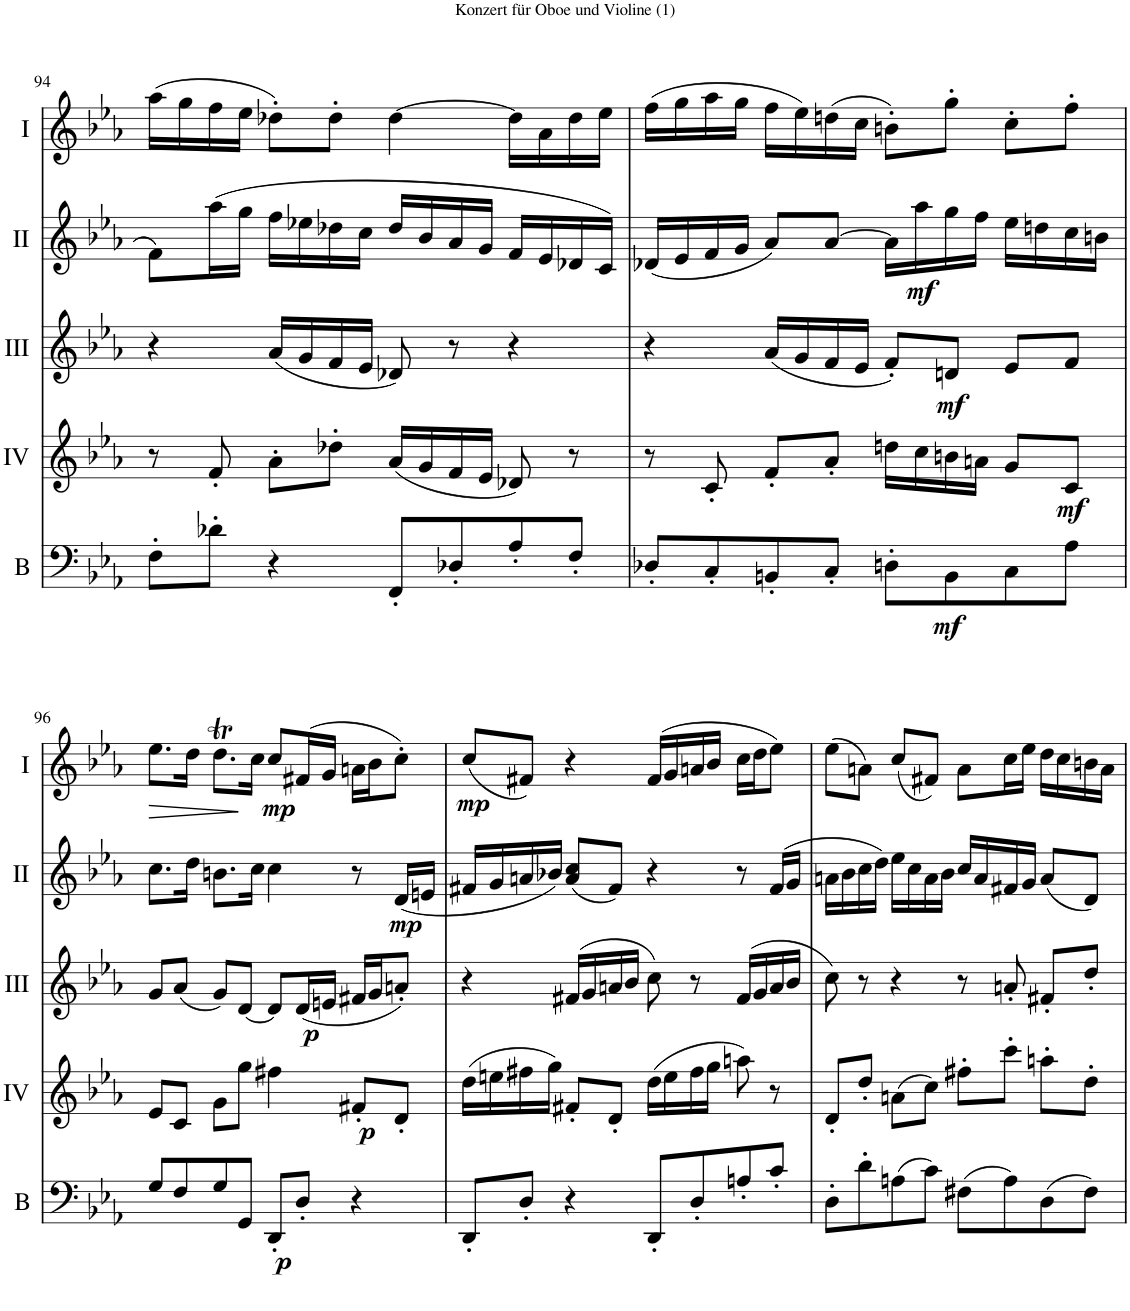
**kern	**dynam	**kern	**dynam	**kern	**dynam	**kern	**dynam	**kern	**dynam
*part5	*part5	*part4	*part4	*part3	*part3	*part2	*part2	*part1	*part1
*staff5	*staff5	*staff4	*staff4	*staff3	*staff3	*staff2	*staff2	*staff1	*staff1
*I"Basson	*	*I"Acc. 1	*	*I"Acc. 3	*	*I"Acc. 2	*	*I"Acc. 1	*
*I'B	*	*	*	*	*	*	*	*	*
!!LO:PB:g=z
*clefF4	*	*clefG2	*	*clefG2	*	*clefG2	*	*clefG2	*
*Trd7c12	*	*Trd7c12	*	*	*	*	*	*	*
*k[b-e-a-]	*	*k[b-e-a-]	*	*k[b-e-a-]	*	*k[b-e-a-]	*	*k[b-e-a-]	*
*M4/4	*	*M4/4	*	*M4/4	*	*M4/4	*	*M4/4	*
*met(c)	*	*met(c)	*	*met(c)	*	*met(c)	*	*met(c)	*
=94	=94	=94	=94	=94	=94	=94	=94	=94	=94
8F'\L	.	8r	.	4r	.	8f\L	.	(16aa-\LL	.
.	.	.	.	.	.	.	.	16gg\	.
8d-X'\J	.	8f'/	.	.	.	(16aa-\L	.	16ff\	.
.	.	.	.	.	.	16gg\JJ	.	16ee-\JJ	.
4r	.	8a-'\L	.	(16a-/LL	.	16ff\LL	.	8dd-X'\L)	.
.	.	.	.	16g/	.	16ee-X\	.	.	.
.	.	8dd-X'\J	.	16f/	.	16dd-X\	.	8dd-'\J	.
.	.	.	.	16e-/JJ	.	16cc\JJ	.	.	.
8FF'/L	.	(16a-/LL	.	8d-X/)	.	16dd-/LL	.	[4dd-\	.
.	.	16g/	.	.	.	16b-/	.	.	.
8D-X'/	.	16f/	.	8r	.	16a-/	.	.	.
.	.	16e-/JJ	.	.	.	16g/JJ	.	.	.
8A-'/	.	8d-X/)	.	4r	.	16f/LL	.	16dd-\LL]	.
.	.	.	.	.	.	16e-/	.	16a-\	.
8F'/J	.	8r	.	.	.	16d-X/	.	16dd-\	.
.	.	.	.	.	.	16c/JJ)	.	16ee-\JJ	.
=95	=95	=95	=95	=95	=95	=95	=95	=95	=95
8D-X'/L	.	8r	.	4r	.	(16d-X/LL	.	(16ff\LL	.
.	.	.	.	.	.	16e-/	.	16gg\	.
8C'/	.	8c'/	.	.	.	16f/	.	16aa-\	.
.	.	.	.	.	.	16g/JJ	.	16gg\JJ	.
8BBn'/	.	8f'/L	.	(16a-/LL	.	8a-/L)	.	16ff\LL	.
.	.	.	.	16g/	.	.	.	16ee-\)	.
8C'/J	.	8a-'/J	.	16f/	.	[8a-/J	.	(16ddn\	.
.	.	.	.	16e-/JJ	.	.	.	16cc\JJ	.
8Dn'\L	.	16ddn\LL	.	8f'/L)	.	16a-\LL]	.	8bn'\L)	.
!	!	!	!	!	!	!	!LO:DY:b	!	!
.	.	16cc\	.	.	.	16aa-\	mf	.	.
!	!LO:DY:b	!	!	!	!LO:DY:b	!	!	!	!
8BB\	mf	16bn\	.	8dn/J	mf	16gg\	.	8gg'\J	.
.	.	16an\JJ	.	.	.	16ff\JJ	.	.	.
8C\	.	8g/L	.	8e-/L	.	16ee-\LL	.	8cc'\L	.
.	.	.	.	.	.	16ddn\	.	.	.
!	!	!	!LO:DY:b	!	!	!	!	!	!
8A-\J	.	8c/J	mf	8f/J	.	16cc\	.	8ff'\J	.
.	.	.	.	.	.	16bn\JJ	.	.	.
!!LO:LB:g=z
=96	=96	=96	=96	=96	=96	=96	=96	=96	=96
!	!	!	!	!	!	!	!	!	!LO:HP:b
8G/L	.	8e-/L	.	8g/L	.	8.cc\L	.	8.ee-\L	>
8F/	.	8c/J	.	(8a-/J	.	.	.	.	.
.	.	.	.	.	.	16dd\Jk	.	16dd\Jk	.
8G/	.	8g\L	.	8g/L)	.	8.bn\L	.	8.ddt\L	.
8GG/J	.	8gg\J	.	[8d/J	.	.	.	.	.
.	.	.	.	.	.	16cc\Jk	.	16cc\Jk	.
!	!LO:DY:b	!	!	!	!	!	!	!	!LO:DY:n=1:b
8DD'/L	p	4ff#X\	.	8d/L]	.	4cc\	.	8cc/L	] mp
!	!	!	!	!	!LO:DY:b	!	!	!	!
8D'/J	.	.	.	(16d/L	p	.	.	(16f#X/L	.
.	.	.	.	16en/JJ	.	.	.	16g/JJ	.
!	!	!	!LO:DY:b	!	!	!	!	!	!
4r	.	8f#X'/L	p	16f#X/LL	.	8r	.	16an\LL	.
.	.	.	.	16g/J	.	.	.	16b-\J	.
!	!	!	!	!	!	!	!LO:DY:b	!	!
.	.	8d'/J	.	8an'/J)	.	(16d/LL	mp	8cc'\J)	.
.	.	.	.	.	.	16en/JJ	.	.	.
=97	=97	=97	=97	=97	=97	=97	=97	=97	=97
!	!	!	!	!	!	!	!	!	!LO:DY:b
8DD'/L	.	(16dd\LL	.	4r	.	16f#X/LL	.	(8cc/L	mp
.	.	16een\	.	.	.	16g/	.	.	.
8D'/J	.	16ff#X\	.	.	.	16an/	.	8f#X/J)	.
.	.	16gg\JJ)	.	.	.	16b-X/JJ)	.	.	.
4r	.	8f#X'/L	.	(16f#X/LL	.	(8a/ 8cc/L	.	4r	.
.	.	.	.	16g/	.	.	.	.	.
.	.	8d'/J	.	16an/	.	8f#/J)	.	.	.
.	.	.	.	16b-/JJ	.	.	.	.	.
8DD'/L	.	(16dd\LL	.	8cc\)	.	4r	.	(16f#/LL	.
.	.	16ee\	.	.	.	.	.	16g/	.
8D'/	.	16ff#\	.	8r	.	.	.	16an/	.
.	.	16gg\JJ	.	.	.	.	.	16b-/JJ	.
8An'/	.	8aan\)	.	(16f#/LL	.	8r	.	16cc\LL	.
.	.	.	.	16g/	.	.	.	16dd\J	.
8c'/J	.	8r	.	16a/	.	(16f#/LL	.	8ee-\J)	.
.	.	.	.	16b-/JJ	.	16g/JJ	.	.	.
=98	=98	=98	=98	=98	=98	=98	=98	=98	=98
8D'\L	.	8d'/L	.	8cc\)	.	16an\LL	.	(8ee-\L	.
.	.	.	.	.	.	16b-\	.	.	.
8d'\	.	8dd'/J	.	8r	.	16cc\	.	8an\J)	.
.	.	.	.	.	.	16dd\JJ)	.	.	.
(8An\	.	(8an\L	.	4r	.	16ee-\LL	.	(8cc/L	.
.	.	.	.	.	.	16cc\	.	.	.
8c\J)	.	8cc\J)	.	.	.	16a\	.	8f#X/J)	.
.	.	.	.	.	.	16b-\JJ	.	.	.
(8F#X\L	.	8ff#X'\L	.	8r	.	16cc/LL	.	8a\L	.
.	.	.	.	.	.	16a/	.	.	.
8A\)	.	8ccc'\J	.	8an'/	.	16f#X/	.	16cc\L	.
.	.	.	.	.	.	16g/JJ	.	16ee-\JJ	.
(8D\	.	8aan'\L	.	8f#X'/L	.	(8a/L	.	16dd\LL	.
.	.	.	.	.	.	.	.	16cc\	.
8F#\J)	.	8dd'\J	.	8dd'/J	.	8d/J)	.	16bn\	.
.	.	.	.	.	.	.	.	16a\JJ	.
=	=	=	=	=	=	=	=	=	=
*-	*-	*-	*-	*-	*-	*-	*-	*-	*-
